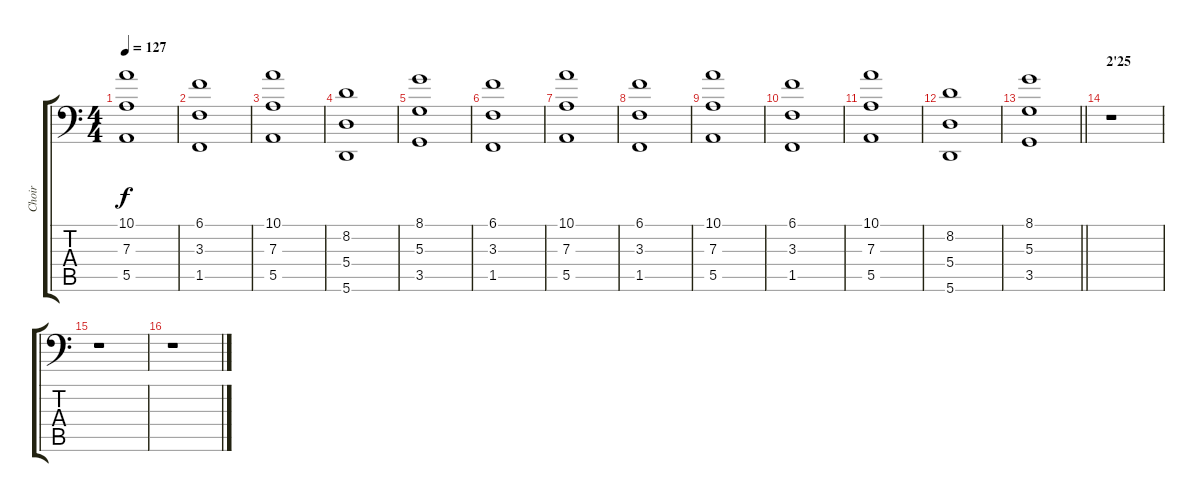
\track ("Choir" "Choir") {instrument choiraahs}
\staff {score tabs}
\tuning (B3 Gb3 D3 A2 E2 A1) {hide}
\ts (4 4)
\tempo 127
\clef f4
\ks c
(10.1 7.3 5.5).1{dy f} |
(6.1 3.3 1.5).1 |
(10.1 7.3 5.5).1 |
(8.2 5.4 5.6).1 |
(8.1 5.3 3.5).1 |
(6.1 3.3 1.5).1 |
(10.1 7.3 5.5).1 |
(6.1 3.3 1.5).1 |
(10.1 7.3 5.5).1 |
(6.1 3.3 1.5).1 |
(10.1 7.3 5.5).1 |
(8.2 5.4 5.6).1 |
\barLineRight lightlight
(8.1 5.3 3.5).1 |
\section ("" "2'25")
r.1 |
r.1 |
r.1
